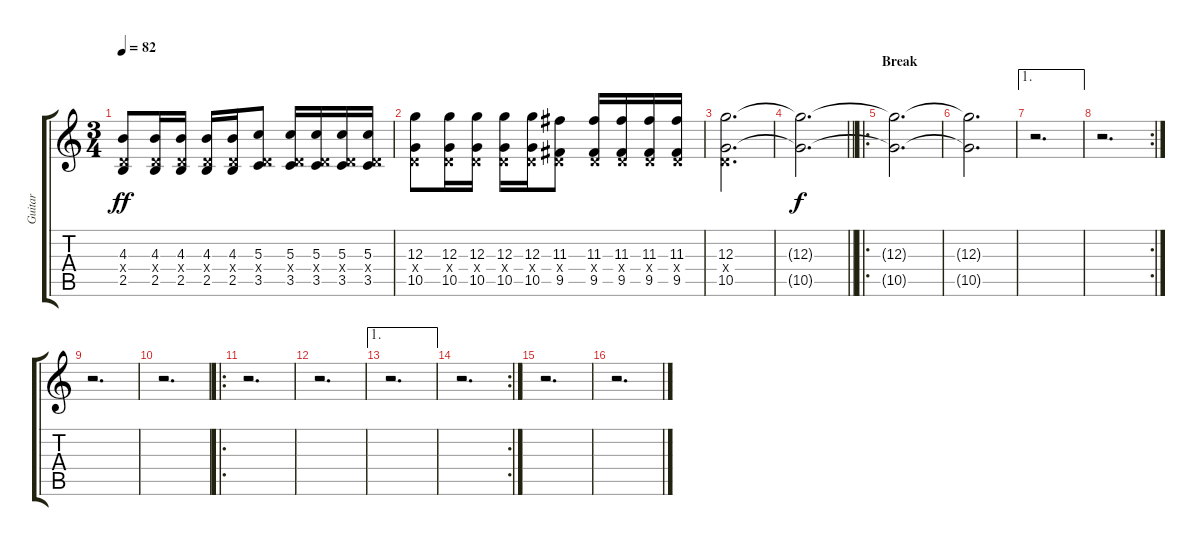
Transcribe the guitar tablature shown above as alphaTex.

\track ("Guitar" "Guitar") {instrument distortionguitar}
\staff {score tabs}
\tuning (E4 B3 G3 D3 A2 E2) {hide}
\ts (3 4)
\tempo 82
\clef g2
\ks c
(4.3 0.4{x} 2.5).8{dy ff} (4.3 0.4{x} 2.5).16 (4.3 0.4{x} 2.5).16 (4.3 0.4{x} 2.5).16 (4.3 0.4{x} 2.5).16 (5.3 0.4{x} 3.5).8 (5.3 0.4{x} 3.5).16 (5.3 0.4{x} 3.5).16 (5.3 0.4{x} 3.5).16 (5.3 0.4{x} 3.5).16 |
(12.3 0.4{x} 10.5).8 (12.3 0.4{x} 10.5).16 (12.3 0.4{x} 10.5).16 (12.3 0.4{x} 10.5).16 (12.3 0.4{x} 10.5).16 (11.3 0.4{x} 9.5).8 (11.3 0.4{x} 9.5).16 (11.3 0.4{x} 9.5).16 (11.3 0.4{x} 9.5).16 (11.3 0.4{x} 9.5).16 |
(12.3 0.4{x} 10.5).2{d} |
\barLineRight lightlight
(12.3{t} 10.5{t}).2{d dy f} |
\ro
\section ("" "Break")
(12.3{t} 10.5{t}).2{d} |
(12.3{t} 10.5{t}).2{d} |
\ae 1
r.2{d} |
\rc 2
r.2{d} |
r.2{d} |
r.2{d} |
\ro
r.2{d} |
r.2{d} |
\ae 1
r.2{d} |
\rc 2
r.2{d} |
r.2{d} |
r.2{d}
